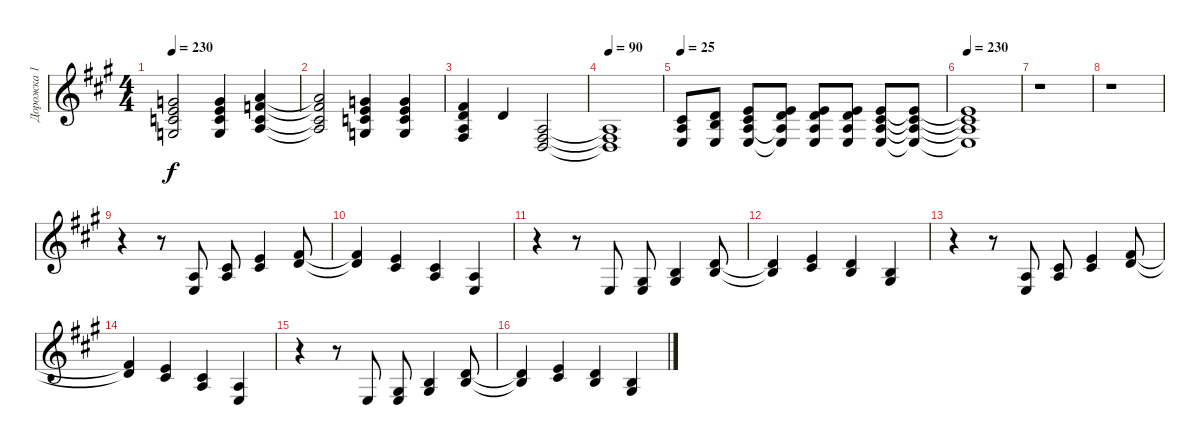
\track ("Дорожка 1" "Дорожка 1") {instrument brightacousticpiano}
\staff {score}
\tuning (E4 B3 G3 D3 A2 E2) {hide}
\ts (4 4)
\tempo 230
\clef g2
\ks a
(3.1 5.2 5.3 5.4).2{dy f} (3.1 5.2 5.3 5.4).4 (5.1 6.2 5.3 7.4).4 |
(5.1{t} 6.2{t} 5.3{t} 7.4{t}).2 (3.1 5.2 5.3 5.4).4 (0.1 1.2 0.3 17.4).4 |
(2.1 3.2 2.3 4.4).4 3.2.4 (2.3 4.4 5.5).2 |
\tempo 90
(2.3{t} 4.4{t} 5.5{t}).1 |
\tempo 25
(2.2 2.3 2.4).8 (3.2 4.3 2.4).8 (0.1 2.2 2.3 2.4).8 (0.1 3.2 2.3{t} 2.4{t}).8 (0.1 3.2 2.3 2.4).8 (0.1 3.2 2.4 12.5).8 (0.1 2.2 2.3 2.4).8 (0.1{t} 2.2{t} 2.3{t} 2.4{t}).8 |
\tempo 230
(0.1{t} 2.2{t} 2.3{t} 2.4{t}).1 |
r.1 |
r.1 |
r.4 r.8 (2.3 2.4).8 (2.2 2.3).8 (0.1 2.2).4 (2.1 3.2).8 |
(2.1{t} 3.2{t}).4 (0.1 2.2).4 (2.2 2.3).4 (2.3 2.4).4 |
r.4 r.8 2.4.8 (1.3 2.4).8 (0.2 1.3).4 (3.2 4.3).8 |
(3.2{t} 4.3{t}).4 (0.1 2.2).4 (3.2 4.3).4 (0.2 1.3).4 |
r.4 r.8 (2.3 2.4).8 (2.2 2.3).8 (0.1 2.2).4 (2.1 3.2).8 |
(2.1{t} 3.2{t}).4 (0.1 2.2).4 (2.2 2.3).4 (2.3 2.4).4 |
r.4 r.8 2.4.8 (1.3 2.4).8 (0.2 1.3).4 (3.2 4.3).8 |
(3.2{t} 4.3{t}).4 (0.1 2.2).4 (3.2 4.3).4 (0.2 1.3).4
